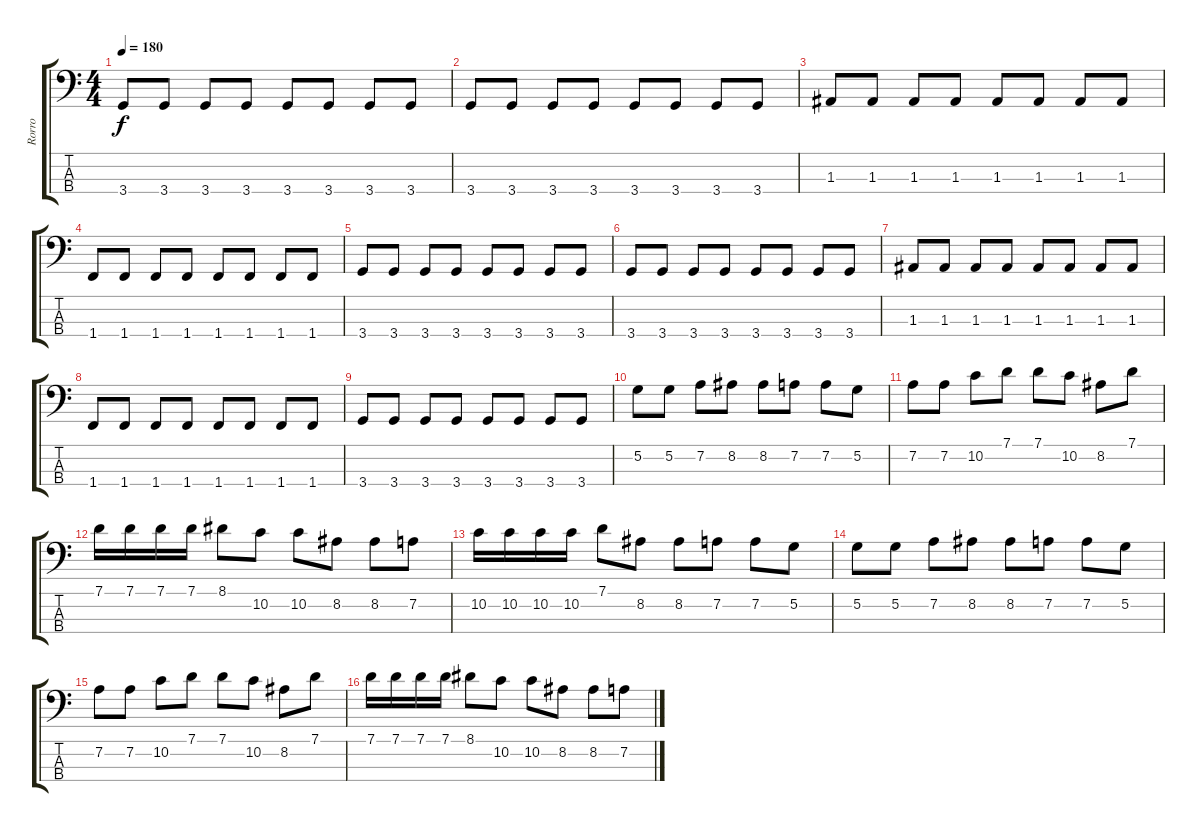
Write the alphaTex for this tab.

\track ("Rorro" "Rorro") {instrument electricbasspick}
\staff {score tabs}
\tuning (G2 D2 A1 E1) {hide}
\ts (4 4)
\tempo 180
\clef f4
\ks c
3.4.8{dy f} 3.4.8 3.4.8 3.4.8 3.4.8 3.4.8 3.4.8 3.4.8 |
3.4.8 3.4.8 3.4.8 3.4.8 3.4.8 3.4.8 3.4.8 3.4.8 |
1.3.8 1.3.8 1.3.8 1.3.8 1.3.8 1.3.8 1.3.8 1.3.8 |
1.4.8 1.4.8 1.4.8 1.4.8 1.4.8 1.4.8 1.4.8 1.4.8 |
3.4.8 3.4.8 3.4.8 3.4.8 3.4.8 3.4.8 3.4.8 3.4.8 |
3.4.8 3.4.8 3.4.8 3.4.8 3.4.8 3.4.8 3.4.8 3.4.8 |
1.3.8 1.3.8 1.3.8 1.3.8 1.3.8 1.3.8 1.3.8 1.3.8 |
1.4.8 1.4.8 1.4.8 1.4.8 1.4.8 1.4.8 1.4.8 1.4.8 |
3.4.8 3.4.8 3.4.8 3.4.8 3.4.8 3.4.8 3.4.8 3.4.8 |
5.2.8 5.2.8 7.2.8 8.2.8 8.2.8 7.2.8 7.2.8 5.2.8 |
7.2.8 7.2.8 10.2.8 7.1.8 7.1.8 10.2.8 8.2.8 7.1.8 |
7.1.16 7.1.16 7.1.16 7.1.16 8.1.8 10.2.8 10.2.8 8.2.8 8.2.8 7.2.8 |
10.2.16 10.2.16 10.2.16 10.2.16 7.1.8 8.2.8 8.2.8 7.2.8 7.2.8 5.2.8 |
5.2.8 5.2.8 7.2.8 8.2.8 8.2.8 7.2.8 7.2.8 5.2.8 |
7.2.8 7.2.8 10.2.8 7.1.8 7.1.8 10.2.8 8.2.8 7.1.8 |
7.1.16 7.1.16 7.1.16 7.1.16 8.1.8 10.2.8 10.2.8 8.2.8 8.2.8 7.2.8
